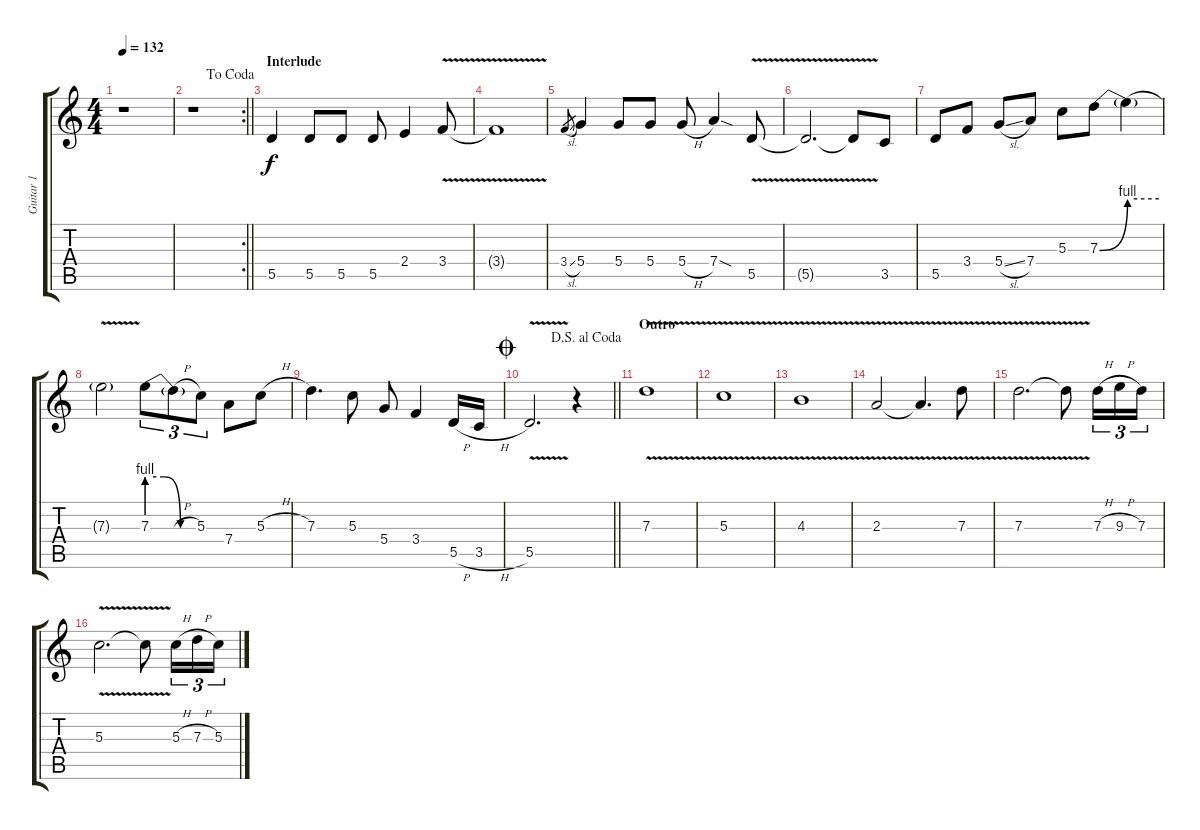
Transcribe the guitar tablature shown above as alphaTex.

\track ("Guitar 1" "Guitar 1") {instrument overdrivenguitar}
\staff {score tabs}
\tuning (E4 B3 G3 D3 A2 E2) {hide}
\ts (4 4)
\tempo 132
\clef g2
\ks c
r.1{dy f} |
\rc 2
\jump dacoda
\barLineRight lightlight
r.1 |
\section ("" "Interlude")
5.5.4 5.5.8 5.5.8 5.5.8 2.4.4 3.4{v}.8 |
3.4{v t}.1 |
3.4{sl}.8{gr} 5.4.4 5.4.8 5.4.8 5.4{h}.8 7.4{sod}.4 5.5{v}.8 |
5.5{v t}.2{d} 5.5{v t}.8 3.5.8 |
5.5.8 3.4.8 5.4{sl}.8 7.4.8 5.3.8 7.3{be (bend 0 0 60 4)}.8 7.3{be (hold 0 4 60 4) t}.4 |
7.3{v t}.2 7.3{be (custom 0 4 20 4 40 0 60 0)}.8{tu (3 2)} 7.3{h t}.8{tu (3 2)} 5.3.8{tu (3 2)} 7.4.8 5.3{h}.8 |
7.3.4{d} 5.3.8 5.4.8 3.4.4 5.5{h}.16 3.5{h}.16 |
\jump coda
\jump dalsegnoalcoda
\barLineRight lightlight
5.5{v}.2{d} r.4 |
\section ("" "Outro")
7.3{v}.1 |
5.3{v}.1 |
4.3{v}.1 |
2.3{v}.2 2.3{v t}.4{d} 7.3{v}.8 |
7.3{v}.2{d} 7.3{v t}.8 7.3{h}.16{tu (3 2)} 9.3{h}.16{tu (3 2)} 7.3.16{tu (3 2)} |
5.3{v}.2{d} 5.3{v t}.8 5.3{h}.16{tu (3 2)} 7.3{h}.16{tu (3 2)} 5.3{sl}.16{tu (3 2)}
